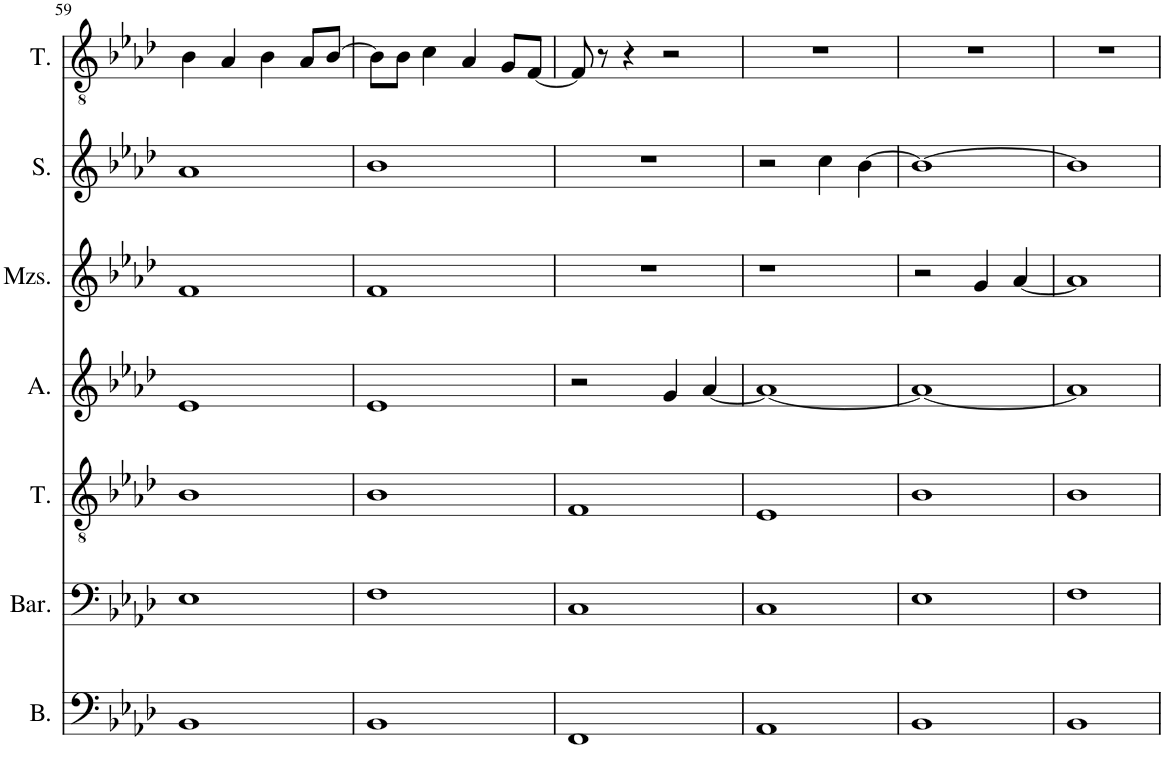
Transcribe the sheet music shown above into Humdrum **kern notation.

**kern	**kern	**kern	**kern	**kern	**kern	**kern
*part7	*part6	*part5	*part4	*part3	*part2	*part1
*staff7	*staff6	*staff5	*staff4	*staff3	*staff2	*staff1
*I"Bass	*I"Baritone	*I"Tenor	*I"Alto	*I"Mezzo-soprano	*I"Soprano	*I"Tenor
*I'B.	*I'Bar.	*I'T.	*I'A.	*I'Mzs.	*I'S.	*I'T.
!!LO:PB:g=z
*clefF4	*clefF4	*clefGv2	*clefG2	*clefG2	*clefG2	*clefGv2
*k[b-e-a-d-]	*k[b-e-a-d-]	*k[b-e-a-d-]	*k[b-e-a-d-]	*k[b-e-a-d-]	*k[b-e-a-d-]	*k[b-e-a-d-]
*M4/4	*M4/4	*M4/4	*M4/4	*M4/4	*M4/4	*M4/4
=59	=59	=59	=59	=59	=59	=59
1BB-	1E-	1B-	1e-	1f	1a-	4B-\
.	.	.	.	.	.	4A-/
.	.	.	.	.	.	4B-\
.	.	.	.	.	.	8A-/L
.	.	.	.	.	.	[8B-/J
=60	=60	=60	=60	=60	=60	=60
1BB-	1F	1B-	1e-	1f	1b-	8B-\L]
.	.	.	.	.	.	8B-\J
.	.	.	.	.	.	4c\
.	.	.	.	.	.	4A-/
.	.	.	.	.	.	8G/L
.	.	.	.	.	.	[8F/J
=61	=61	=61	=61	=61	=61	=61
1FF	1C	1F	2r	1r	1r	8F/]
.	.	.	.	.	.	8r
.	.	.	.	.	.	4r
.	.	.	4g/	.	.	2r
.	.	.	[4a-/	.	.	.
=62	=62	=62	=62	=62	=62	=62
1AA-	1C	1E-	1a-_	1r	2r	1r
.	.	.	.	.	4cc\	.
.	.	.	.	.	[4b-\	.
=63	=63	=63	=63	=63	=63	=63
1BB-	1E-	1B-	1a-_	2r	1b-_	1r
.	.	.	.	4g/	.	.
.	.	.	.	[4a-/	.	.
=64	=64	=64	=64	=64	=64	=64
1BB-	1F	1B-	1a-]	1a-]	1b-]	1r
=	=	=	=	=	=	=
*-	*-	*-	*-	*-	*-	*-
